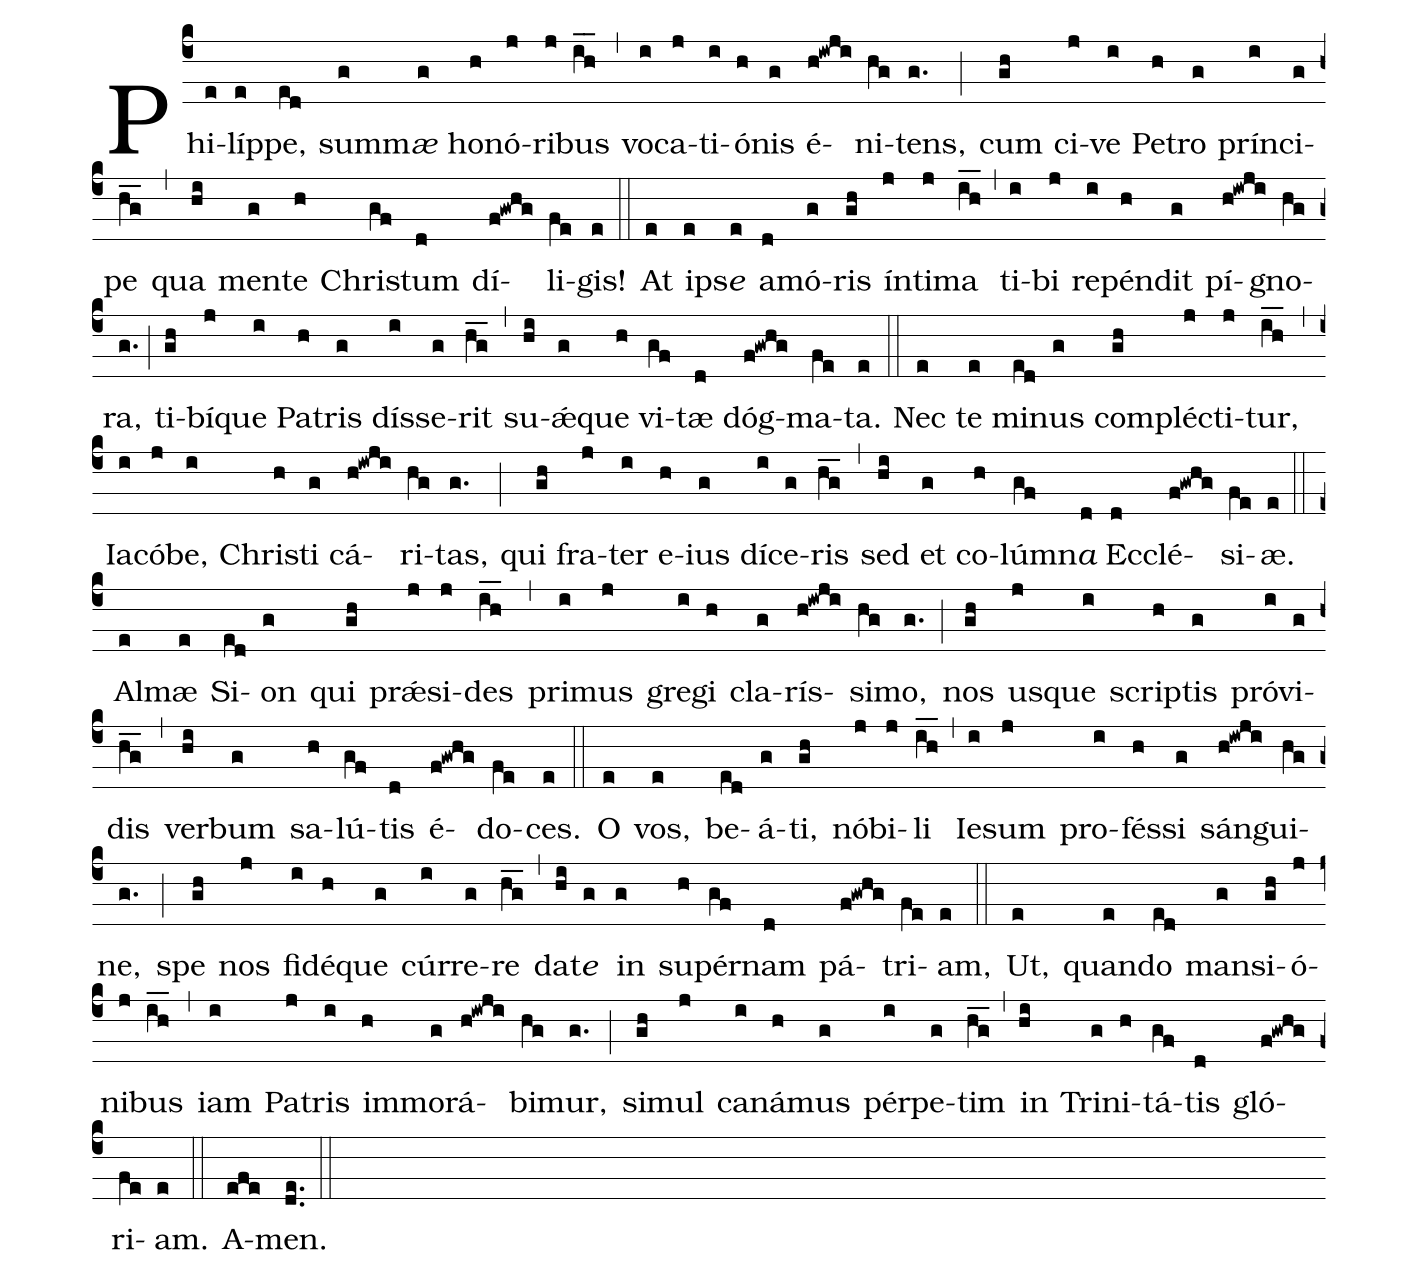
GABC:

%%
(c4)
Phi(e)líp(e)pe,(ed) sum(g)m<i>æ</i>(g) ho(h)nó(j)ri(j)bus(ih__) (,)
vo(i)ca(j)ti(i)ó(h)nis(g) é(h!iwji)ni(hg)tens,(g.) (;)
cum(gh) ci(j)ve(i) Pe(h)tro(g) prín(i)ci(g)pe(hg__) (,)
qua(hi) men(g)te(h) Chri(gf)stum(d) dí(f!gwhg)li(fe)gis!(e) (::)
At(e) i(e)ps<i>e</i>(e) a(d)mó(g)ris(gh) ín(j)ti(j)ma(ih__) (,)
ti(i)bi(j) re(i)pén(h)dit(g) pí(h!iwji)gno(hg)ra,(g.) (;)
ti(gh)bí(j)que(i) Pa(h)tris(g) dís(i)se(g)rit(hg__) (,)
su(hi)ǽ(g)que(h) vi(gf)tæ(d) dóg(f!gwhg)ma(fe)ta.(e) (::)
Nec(e) te(e) mi(ed)nus(g) com(gh)plé(j)cti(j)tur,(ih__) (,)
Ia(i)có(j)be,(i) Chri(h)sti(g) cá(h!iwji)ri(hg)tas,(g.) (;)
qui(gh) fra(j)ter(i) e(h)ius(g) dí(i)ce(g)ris(hg__) (,)
sed(hi) et(g) co(h)lúm(gf)n<i>a</i>(d) Ec(d)clé(f!gwhg)si(fe)æ.(e) (::)
Al(e)mæ(e) Si(ed)on(g) qui(gh) prǽ(j)si(j)des(ih__) (,)
pri(i)mus(j) gre(i)gi(h) cla(g)rís(h!iwji)si(hg)mo,(g.) (;)
nos(gh) us(j)que(i) scrip(h)tis(g) pró(i)vi(g)dis(hg__) (,)
ver(hi)bum(g) sa(h)lú(gf)tis(d) é(f!gwhg)do(fe)ces.(e) (::)
O(e) vos,(e) be(ed)á(g)ti,(gh) nó(j)bi(j)li(ih__) (,)
Ie(i)sum(j) pro(i)fés(h)si(g) sán(h!iwji)gui(hg)ne,(g.) (;)
spe(gh) nos(j) fi(i)dé(h)que(g) cúr(i)re(g)re(hg__) (,)
da(hi)t<i>e</i>(g) in(g) su(h)pér(gf)nam(d) pá(f!gwhg)tri(fe)am,(e) (::)
Ut,(e) quan(e)do(ed) man(g)si(gh)ó(j)ni(j)bus(ih__) (,)
iam(i) Pa(j)tris(i) im(h)mo(g)rá(h!iwji)bi(hg)mur,(g.) (;)
si(gh)mul(j) ca(i)ná(h)mus(g) pér(i)pe(g)tim(hg__) (,)
in(hi) Tri(g)ni(h)tá(gf)tis(d) gló(f!gwhg)ri(fe)am.(e) (::)
A(efe)men.(de..) (::)
